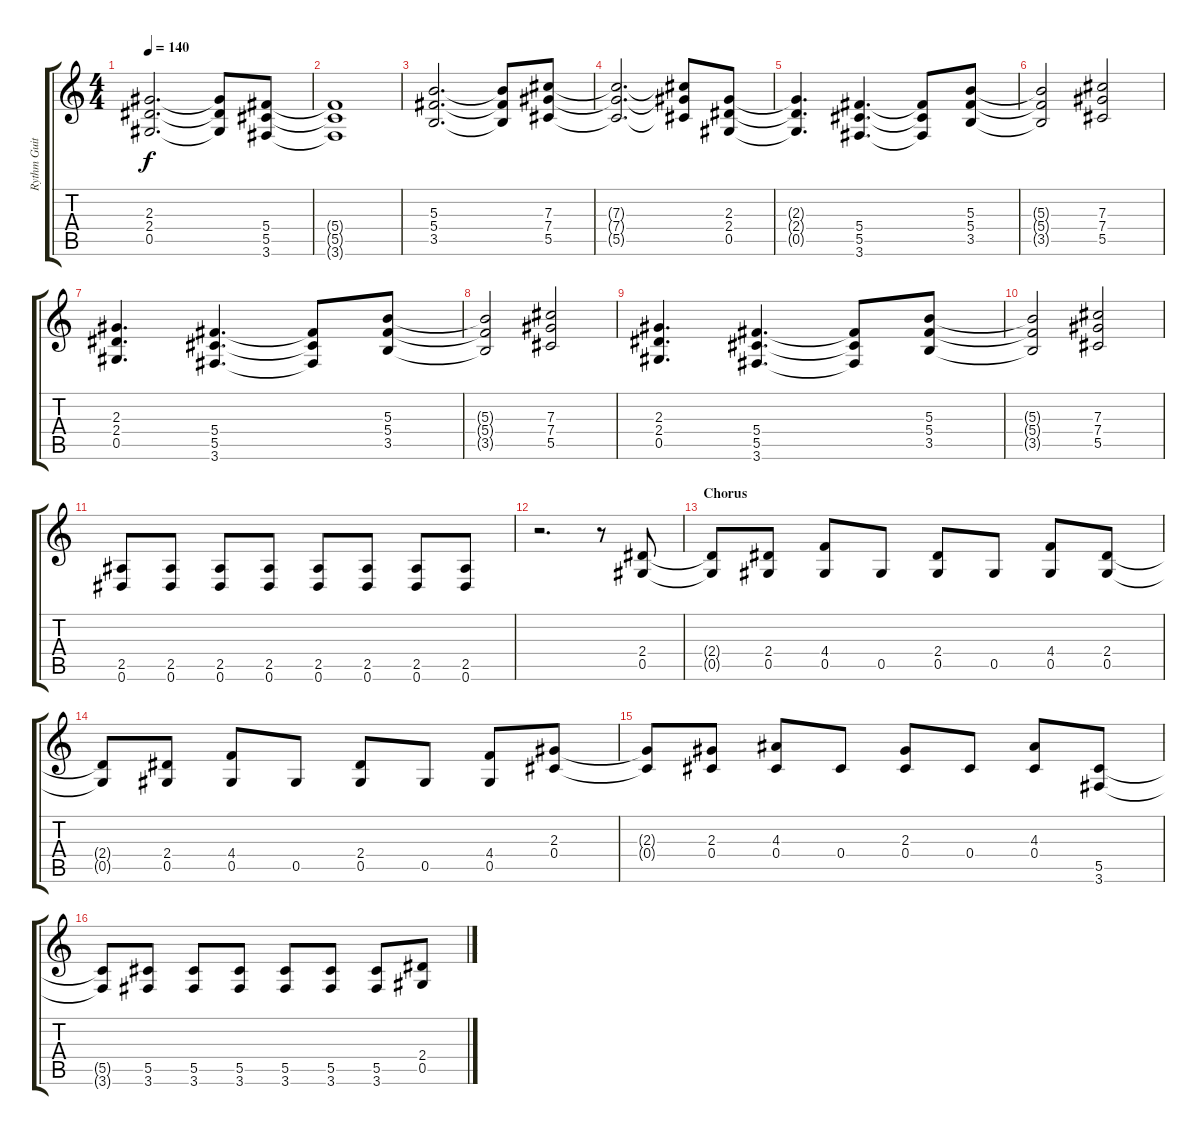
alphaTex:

\track ("Rythm Guitar" "Rythm Guit") {instrument distortionguitar}
\staff {score tabs}
\tuning (Eb4 Bb3 Gb3 Db3 Ab2 Eb2) {hide}
\ts (4 4)
\tempo 140
\clef g2
\ks c
(2.3 2.4 0.5).2{d dy f} (2.3{t} 2.4{t} 0.5{t}).8 (5.4 5.5 3.6).8 |
(5.4{t} 5.5{t} 3.6{t}).1 |
(5.3 5.4 3.5).2{d} (5.3{t} 5.4{t} 3.5{t}).8 (7.3 7.4 5.5).8 |
(7.3{t} 7.4{t} 5.5{t}).2{d} (7.3{t} 7.4{t} 5.5{t}).8 (2.3 2.4 0.5).8 |
(2.3{t} 2.4{t} 0.5{t}).4{d} (5.4 5.5 3.6).4{d} (5.4{t} 5.5{t} 3.6{t}).8 (5.3 5.4 3.5).8 |
(5.3{t} 5.4{t} 3.5{t}).2 (7.3 7.4 5.5).2 |
(2.3 2.4 0.5).4{d} (5.4 5.5 3.6).4{d} (5.4{t} 5.5{t} 3.6{t}).8 (5.3 5.4 3.5).8 |
(5.3{t} 5.4{t} 3.5{t}).2 (7.3 7.4 5.5).2 |
(2.3 2.4 0.5).4{d} (5.4 5.5 3.6).4{d} (5.4{t} 5.5{t} 3.6{t}).8 (5.3 5.4 3.5).8 |
(5.3{t} 5.4{t} 3.5{t}).2 (7.3 7.4 5.5).2 |
(2.5 0.6).8 (2.5 0.6).8 (2.5 0.6).8 (2.5 0.6).8 (2.5 0.6).8 (2.5 0.6).8 (2.5 0.6).8 (2.5 0.6).8 |
r.2{d} r.8 (2.4 0.5).8 |
\section ("" "Chorus")
(2.4{t} 0.5{t}).8 (2.4 0.5).8 (4.4 0.5).8 0.5.8 (2.4 0.5).8 0.5.8 (4.4 0.5).8 (2.4 0.5).8 |
(2.4{t} 0.5{t}).8 (2.4 0.5).8 (4.4 0.5).8 0.5.8 (2.4 0.5).8 0.5.8 (4.4 0.5).8 (2.3 0.4).8 |
(2.3{t} 0.4{t}).8 (2.3 0.4).8 (4.3 0.4).8 0.4.8 (2.3 0.4).8 0.4.8 (4.3 0.4).8 (5.5 3.6).8 |
(5.5{t} 3.6{t}).8 (5.5 3.6).8 (5.5 3.6).8 (5.5 3.6).8 (5.5 3.6).8 (5.5 3.6).8 (5.5 3.6).8 (2.4 0.5).8
